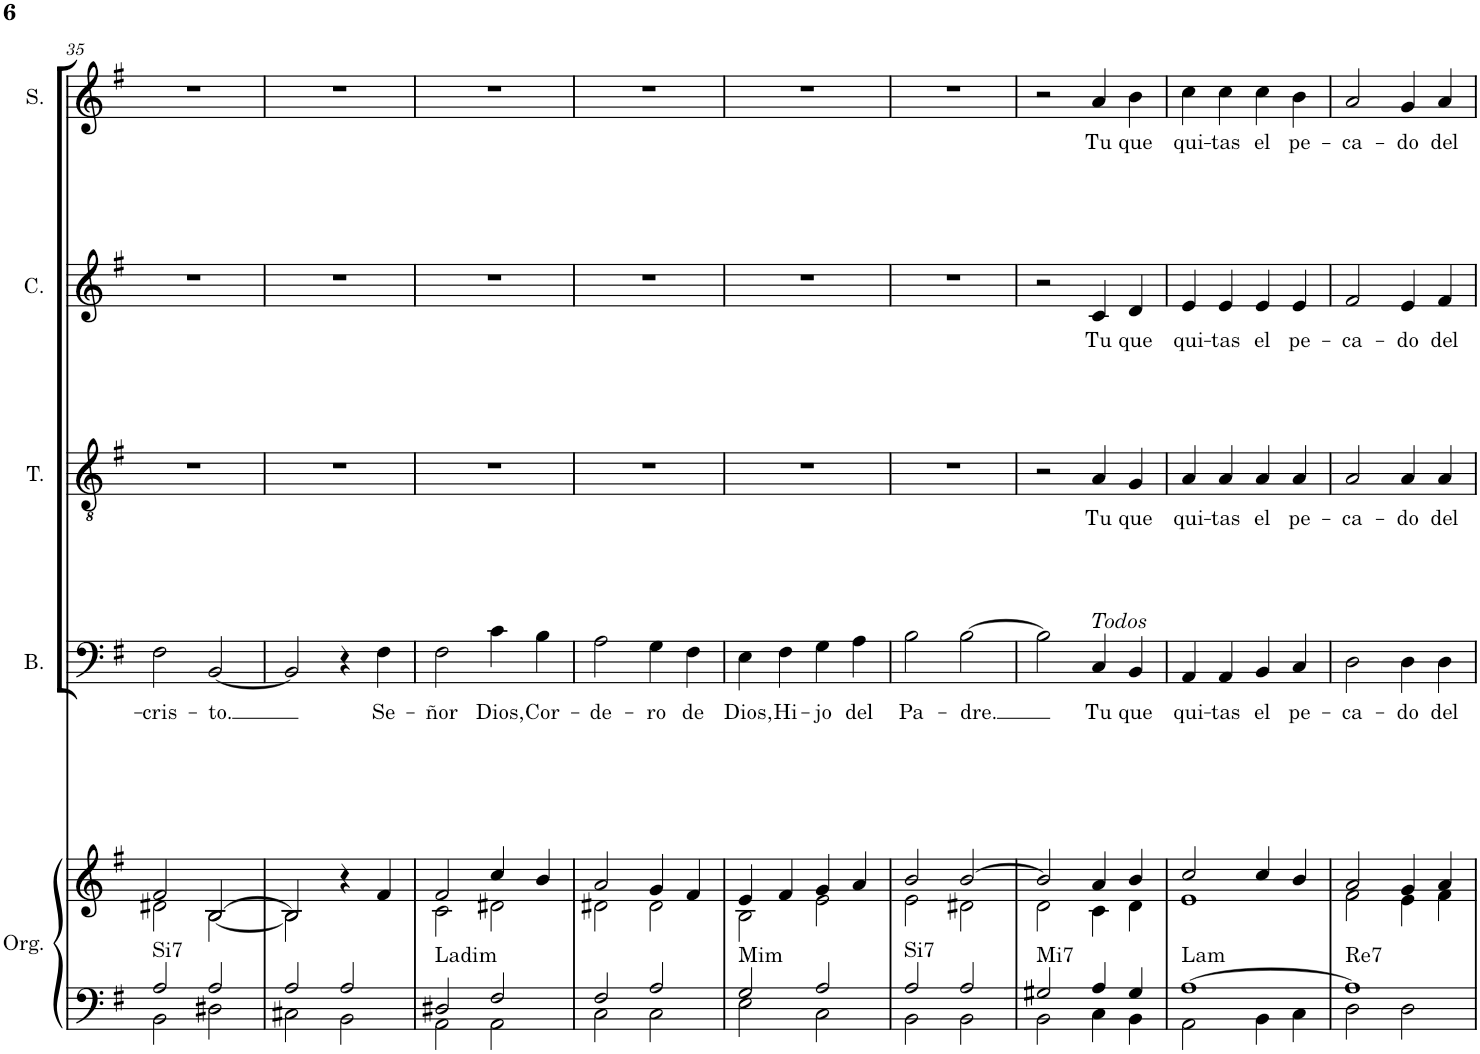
**kern	**kern	**harte	**kern	**text	**kern	**text	**kern	**text	**kern	**text
*part5	*part5	*part5	*part4	*part4	*part3	*part3	*part2	*part2	*part1	*part1
*staff6	*staff5	*	*staff4	*staff4	*staff3	*staff3	*staff2	*staff2	*staff1	*staff1
*I"Órgano	*	*	*I"Bajo	*	*I"Tenor	*	*I"Contralto	*	*I"Soprano	*
*	*	*	*I'B.	*	*I'T.	*	*I'C.	*	*I'S.	*
!!LO:PB:g=z
*clefF4	*clefG2	*	*clefF4	*	*clefGv2	*	*clefG2	*	*clefG2	*
*k[f#]	*k[f#]	*	*k[f#]	*	*k[f#]	*	*k[f#]	*	*k[f#]	*
*M2/2	*M2/2	*	*M2/2	*	*M2/2	*	*M2/2	*	*M2/2	*
*met(c|)	*met(c|)	*	*met(c|)	*	*met(c|)	*	*met(c|)	*	*met(c|)	*
=35	=35	=35	=35	=35	=35	=35	=35	=35	=35	=35
*^	*^	*	*	*	*	*	*	*	*	*
!	!	!	!	!LO:H:kt=Si7	!	!LO:LY:b	!	!	!	!	!	!
2A/	2BB\	2f#/	2d#X\	N	2F#\	-cris-	1r	.	1r	.	1r	.
!	!	!	!	!	!	!LO:LY:b	!	!	!	!	!	!
2A/	2D#X\	[2B/	[2B\	.	[2BB/	-to.	.	.	.	.	.	.
=36	=36	=36	=36	=36	=36	=36	=36	=36	=36	=36	=36	=36
2A/	2C#X\	2B/]	2B\]	.	2BB/]	.	1r	.	1r	.	1r	.
2A/	2BB\	4r	2ryy	.	4r	.	.	.	.	.	.	.
!	!	!	!	!	!	!LO:LY:b	!	!	!	!	!	!
.	.	4f#/	.	.	4F#\	Se-	.	.	.	.	.	.
=37	=37	=37	=37	=37	=37	=37	=37	=37	=37	=37	=37	=37
!	!	!	!	!LO:H:kt=Ladim	!	!LO:LY:b	!	!	!	!	!	!
2D#X/	2AA\	2f#/	2c\	N	2F#\	-ñor	1r	.	1r	.	1r	.
!	!	!	!	!	!	!LO:LY:b	!	!	!	!	!	!
2F#/	2AA\	4cc/	2d#X\	.	4c\	Dios,	.	.	.	.	.	.
!	!	!	!	!	!	!LO:LY:b	!	!	!	!	!	!
.	.	4b/	.	.	4B\	Cor-	.	.	.	.	.	.
=38	=38	=38	=38	=38	=38	=38	=38	=38	=38	=38	=38	=38
!	!	!	!	!	!	!LO:LY:b	!	!	!	!	!	!
2F#/	2C\	2a/	2d#X\	.	2A\	-de-	1r	.	1r	.	1r	.
!	!	!	!	!	!	!LO:LY:b	!	!	!	!	!	!
2A/	2C\	4g/	2d#\	.	4G\	-ro	.	.	.	.	.	.
!	!	!	!	!	!	!LO:LY:b	!	!	!	!	!	!
.	.	4f#/	.	.	4F#\	de	.	.	.	.	.	.
=39	=39	=39	=39	=39	=39	=39	=39	=39	=39	=39	=39	=39
!	!	!	!	!LO:H:kt=Mim	!	!LO:LY:b	!	!	!	!	!	!
2G/	2E\	4e/	2B\	N	4E\	Dios,	1r	.	1r	.	1r	.
!	!	!	!	!	!	!LO:LY:b	!	!	!	!	!	!
.	.	4f#/	.	.	4F#\	Hi-	.	.	.	.	.	.
!	!	!	!	!	!	!LO:LY:b	!	!	!	!	!	!
2A/	2C\	4g/	2e\	.	4G\	-jo	.	.	.	.	.	.
!	!	!	!	!	!	!LO:LY:b	!	!	!	!	!	!
.	.	4a/	.	.	4A\	del	.	.	.	.	.	.
=40	=40	=40	=40	=40	=40	=40	=40	=40	=40	=40	=40	=40
!	!	!	!	!LO:H:kt=Si7	!	!LO:LY:b	!	!	!	!	!	!
2A/	2BB\	2b/	2e\	N	2B\	Pa-	1r	.	1r	.	1r	.
!	!	!	!	!	!	!LO:LY:b	!	!	!	!	!	!
2A/	2BB\	[2b/	2d#X\	.	[2B\	-dre.	.	.	.	.	.	.
=41	=41	=41	=41	=41	=41	=41	=41	=41	=41	=41	=41	=41
!	!	!	!	!LO:H:kt=Mi7	!	!	!	!	!	!	!	!
2G#X/	2BB\	2b/]	2d\	N	2B\]	.	2r	.	2r	.	2r	.
!	!	!	!	!	!LO:TX:a:i:t=Todos	!	!	!	!	!	!	!
!	!	!	!	!	!	!LO:LY:b	!	!LO:LY:b	!	!LO:LY:b	!	!LO:LY:b
4A/	4C\	4a/	4c\	.	4C/	Tu	4A/	Tu	4c/	Tu	4a/	Tu
!	!	!	!	!	!	!LO:LY:b	!	!LO:LY:b	!	!LO:LY:b	!	!LO:LY:b
4G#/	4BB\	4b/	4d\	.	4BB/	que	4G/	que	4d/	que	4b\	que
=42	=42	=42	=42	=42	=42	=42	=42	=42	=42	=42	=42	=42
!	!	!	!	!LO:H:kt=Lam	!	!LO:LY:b	!	!LO:LY:b	!	!LO:LY:b	!	!LO:LY:b
[1A	2AA\	2cc/	1e	N	4AA/	qui-	4A/	qui-	4e/	qui-	4cc\	qui-
!	!	!	!	!	!	!LO:LY:b	!	!LO:LY:b	!	!LO:LY:b	!	!LO:LY:b
.	.	.	.	.	4AA/	-tas	4A/	-tas	4e/	-tas	4cc\	-tas
!	!	!	!	!	!	!LO:LY:b	!	!LO:LY:b	!	!LO:LY:b	!	!LO:LY:b
.	4BB\	4cc/	.	.	4BB/	el	4A/	el	4e/	el	4cc\	el
!	!	!	!	!	!	!LO:LY:b	!	!LO:LY:b	!	!LO:LY:b	!	!LO:LY:b
.	4C\	4b/	.	.	4C/	pe-	4A/	pe-	4e/	pe-	4b\	pe-
=43	=43	=43	=43	=43	=43	=43	=43	=43	=43	=43	=43	=43
!	!	!	!	!LO:H:kt=Re7	!	!LO:LY:b	!	!LO:LY:b	!	!LO:LY:b	!	!LO:LY:b
1A]	2D\	2a/	2f#\	N	2D\	-ca-	2A/	-ca-	2f#/	-ca-	2a/	-ca-
!	!	!	!	!	!	!LO:LY:b	!	!LO:LY:b	!	!LO:LY:b	!	!LO:LY:b
.	2D\	4g/	4e\	.	4D\	-do	4A/	-do	4e/	-do	4g/	-do
!	!	!	!	!	!	!LO:LY:b	!	!LO:LY:b	!	!LO:LY:b	!	!LO:LY:b
.	.	4a/	4f#\	.	4D\	del	4A/	del	4f#/	del	4a/	del
*v	*v	*	*	*	*	*	*	*	*	*	*	*
*	*v	*v	*	*	*	*	*	*	*	*	*
=	=	=	=	=	=	=	=	=	=	=
*-	*-	*-	*-	*-	*-	*-	*-	*-	*-	*-
